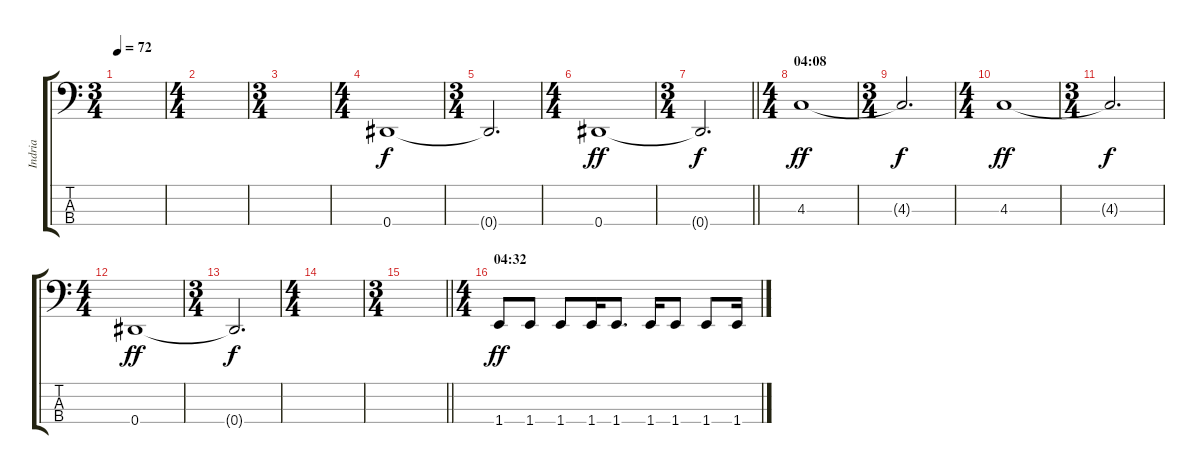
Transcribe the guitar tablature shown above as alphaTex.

\track ("Indria" "Indria") {instrument electricbassfinger}
\staff {score tabs}
\tuning (Gb2 Db2 Ab1 Eb1) {hide}
\ts (3 4)
\tempo 72
\clef f4
\ks c
|
\ts (4 4)
|
\ts (3 4)
|
\ts (4 4)
0.4.1 |
\ts (3 4)
0.4{t}.2{d} |
\ts (4 4)
0.4.1{dy ff} |
\ts (3 4)
\barLineRight lightlight
0.4{t}.2{d dy f} |
\ts (4 4)
\section ("" "04:08")
4.3.1{dy ff} |
\ts (3 4)
4.3{t}.2{d dy f} |
\ts (4 4)
4.3.1{dy ff} |
\ts (3 4)
4.3{t}.2{d dy f} |
\ts (4 4)
0.4.1{dy ff} |
\ts (3 4)
0.4{t}.2{d dy f} |
\ts (4 4)
|
\ts (3 4)
\barLineRight lightlight
|
\ts (4 4)
\section ("" "04:32")
1.4.8{dy ff} 1.4.8 1.4.8 1.4.16 1.4.8{d} 1.4.16 1.4.8 1.4.8 1.4.16
